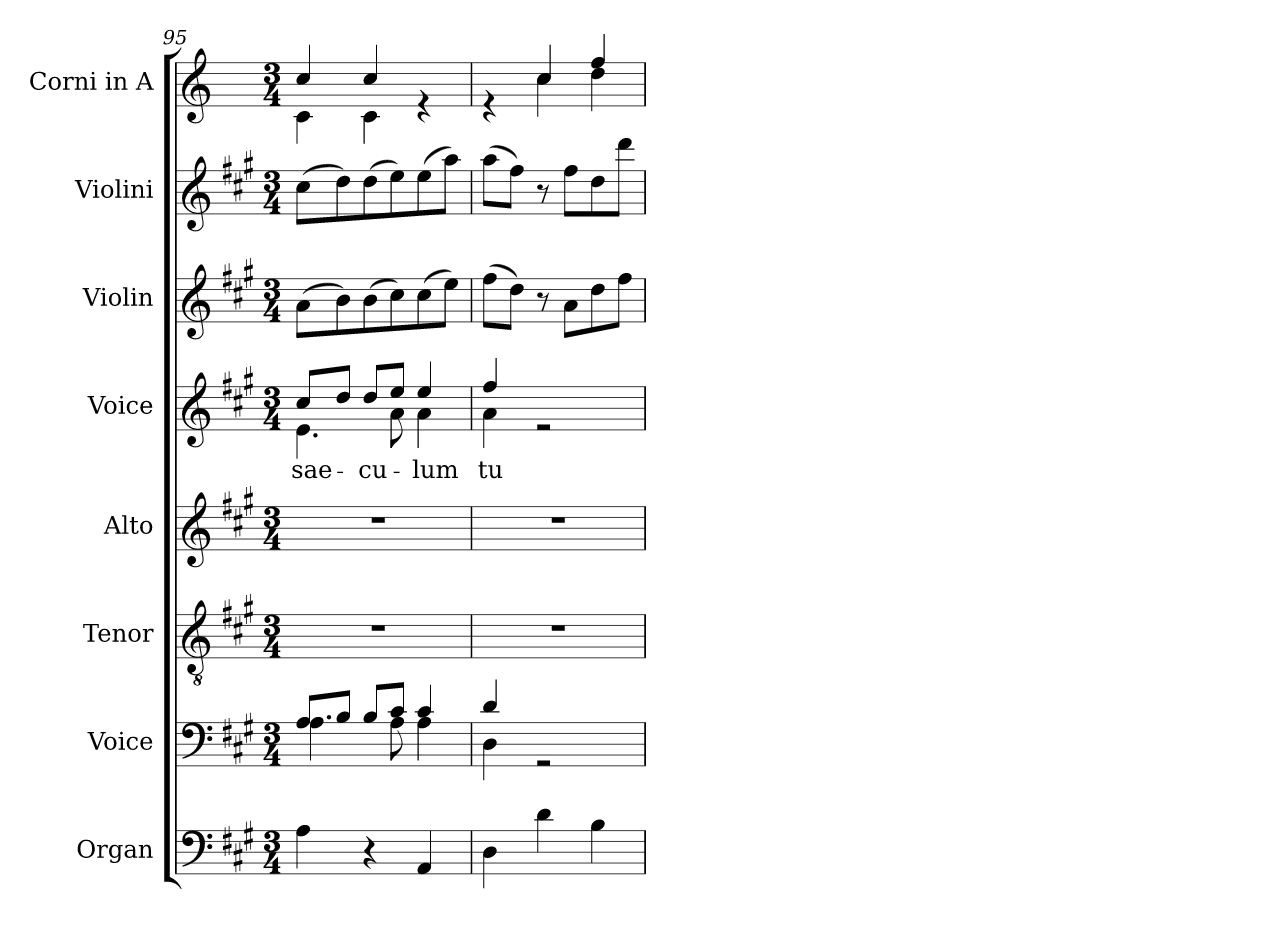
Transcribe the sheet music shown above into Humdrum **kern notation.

**kern	**kern	**kern	**kern	**kern	**text	**kern	**kern	**kern
*part8	*part7	*part6	*part5	*part4	*part4	*part3	*part2	*part1
*staff8	*staff7	*staff6	*staff5	*staff4	*staff4	*staff3	*staff2	*staff1
*I"Organ	*I"Voice	*I"Tenor	*I"Alto	*I"Voice	*	*I"Violin	*I"Violini	*I"Corni in A
*	*	*	*	*	*	*I'Vln	*I'Vln	*
*clefF4	*clefF4	*clefGv2	*clefG2	*clefG2	*	*clefG2	*clefG2	*clefG2
*	*	*	*	*	*	*	*	*ITrd2c3
*k[f#c#g#]	*k[f#c#g#]	*k[f#c#g#]	*k[f#c#g#]	*k[f#c#g#]	*	*k[f#c#g#]	*k[f#c#g#]	*k[f#c#g#]
*M3/4	*M3/4	*M3/4	*M3/4	*M3/4	*	*M3/4	*M3/4	*M3/4
=95	=95	=95	=95	=95	=95	=95	=95	=95
*	*^	*	*	*	*	*	*	*
!	!	!	!	!	!	!LO:LY:b	!	!	!
*	*	*	*	*	*^	*	*	*	*^
4A\	8A/L	4.A\	2.r	2.r	8cc#/L	4.e\	sae-	(8a\L	(8cc#\L	4a/	4A\
.	8B/J	.	.	.	8dd/J	.	.	8b\)	8dd\)	.	.
!	!	!	!	!	!	!	!LO:LY:b	!	!	!	!
4r	8B/L	.	.	.	8dd/L	.	-cu-	(8b\	(8dd\	4a/	4A\
.	8c#/J	8A\	.	.	8ee/J	8a\	.	8cc#\)	8ee\)	.	.
!	!	!	!	!	!	!	!LO:LY:b	!	!	!	!
4AA/	4c#/	4A\	.	.	4ee/	4a\	-lum	(8cc#\	(8ee\	4re	4ryy
.	.	.	.	.	.	.	.	8ee\J)	8aa\J)	.	.
=96	=96	=96	=96	=96	=96	=96	=96	=96	=96	=96	=96
!	!	!	!	!	!	!	!LO:LY:b	!	!	!	!
4D\	4d/	4D\	2.r	2.r	4ff#/	4a\	tu	(8ff#\L	(8aa\L	4re	4ryy
.	.	.	.	.	.	.	.	8dd\J)	8ff#\J)	.	.
4d\	2rGG	2ryy	.	.	2re	2ryy	.	8r	8r	4a/	4a\
.	.	.	.	.	.	.	.	8a\L	8ff#\L	.	.
4B\	.	.	.	.	.	.	.	8dd\	8dd\	4dd/	4b\
.	.	.	.	.	.	.	.	8ff#\J	8ddd\J	.	.
*	*v	*v	*	*	*v	*v	*	*	*	*v	*v
=	=	=	=	=	=	=	=	=
*-	*-	*-	*-	*-	*-	*-	*-	*-
